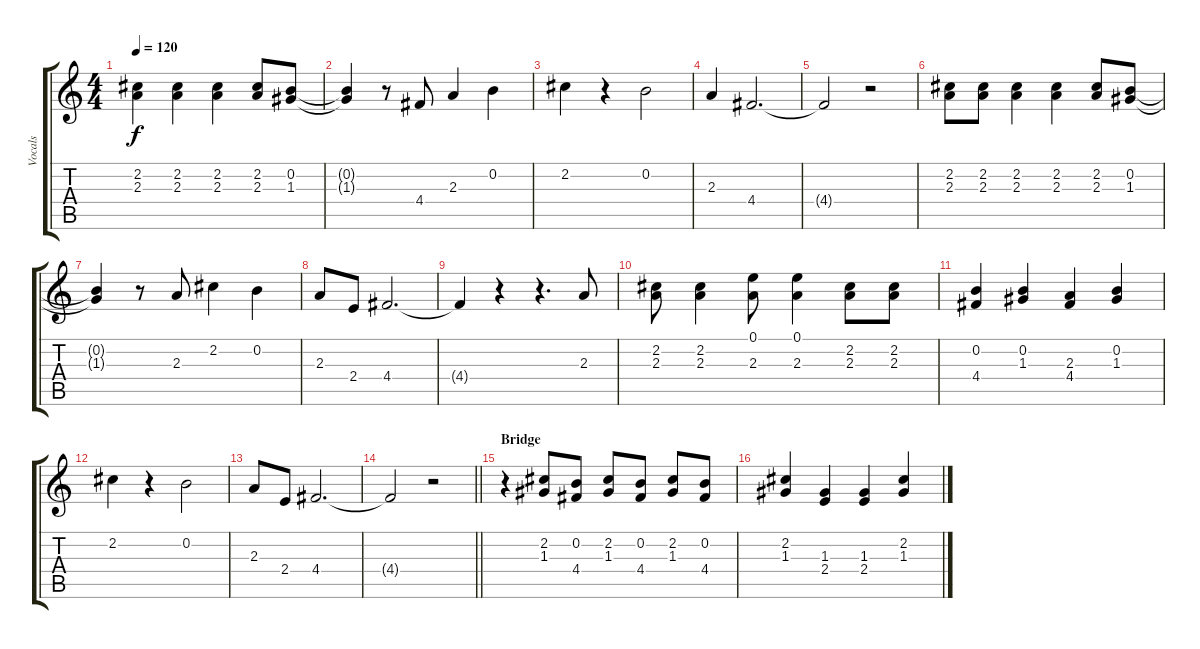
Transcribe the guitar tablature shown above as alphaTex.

\track ("Vocals" "Vocals") {instrument lead3calliope}
\staff {score tabs}
\tuning (E5 B4 G4 D4 A3 E3) {hide}
\ts (4 4)
\tempo 120
\clef g2
\ks c
(2.2 2.3).4{dy f} (2.2 2.3).4 (2.2 2.3).4 (2.2 2.3).8 (0.2 1.3).8 |
(0.2{t} 1.3{t}).4 r.8 4.4.8 2.3.4 0.2.4 |
2.2.4 r.4 0.2.2 |
2.3.4 4.4.2{d} |
4.4{t}.2 r.2 |
(2.2 2.3).8 (2.2 2.3).8 (2.2 2.3).4 (2.2 2.3).4 (2.2 2.3).8 (0.2 1.3).8 |
(0.2{t} 1.3{t}).4 r.8 2.3.8 2.2.4 0.2.4 |
2.3.8 2.4.8 4.4.2{d} |
4.4{t}.4 r.4 r.4{d} 2.3.8 |
(2.2 2.3).8 (2.2 2.3).4 (0.1 2.3).8 (0.1 2.3).4 (2.2 2.3).8 (2.2 2.3).8 |
(0.2 4.4).4 (0.2 1.3).4 (2.3 4.4).4 (0.2 1.3).4 |
2.2.4 r.4 0.2.2 |
2.3.8 2.4.8 4.4.2{d} |
\barLineRight lightlight
4.4{t}.2 r.2 |
\section ("" "Bridge")
r.4 (2.2 1.3).8 (0.2 4.4).8 (2.2 1.3).8 (0.2 4.4).8 (2.2 1.3).8 (0.2 4.4).8 |
(2.2 1.3).4 (1.3 2.4).4 (1.3 2.4).4 (2.2 1.3).4
